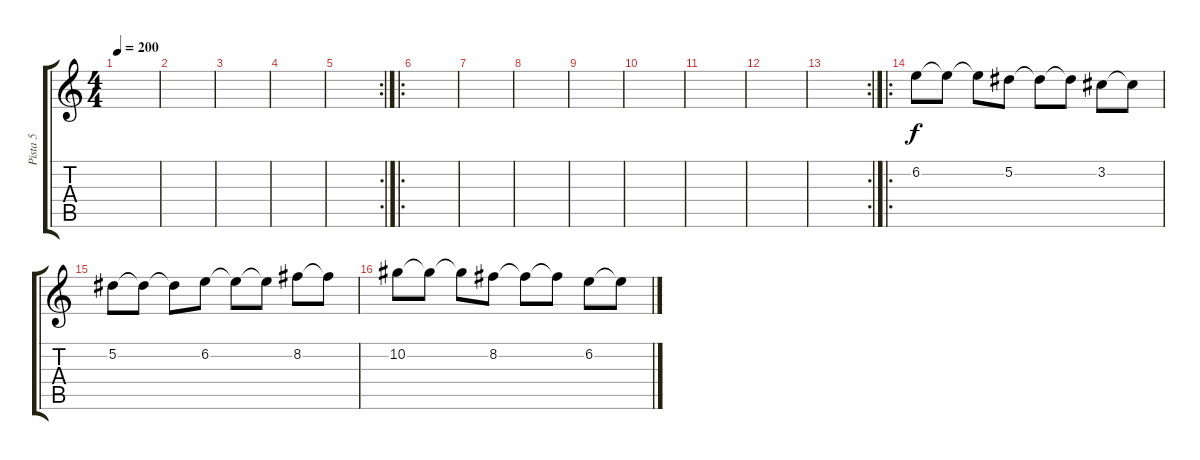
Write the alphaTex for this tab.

\track ("Pista 5" "Pista 5") {instrument distortionguitar}
\staff {score tabs}
\tuning (Eb4 Bb3 Gb3 Db3 Ab2 Eb2) {hide}
\ts (4 4)
\tempo 200
\clef g2
\ks c
|
|
|
|
\rc 2
|
\ro
|
|
|
|
|
|
|
\rc 2
|
\ro
6.2.8 6.2{t}.8 6.2{t}.8 5.2.8 5.2{t}.8 5.2{t}.8 3.2.8 3.2{t}.8 |
5.2.8 5.2{t}.8 5.2{t}.8 6.2.8 6.2{t}.8 6.2{t}.8 8.2.8 8.2{t}.8 |
10.2.8 10.2{t}.8 10.2{t}.8 8.2.8 8.2{t}.8 8.2{t}.8 6.2.8 6.2{t}.8
